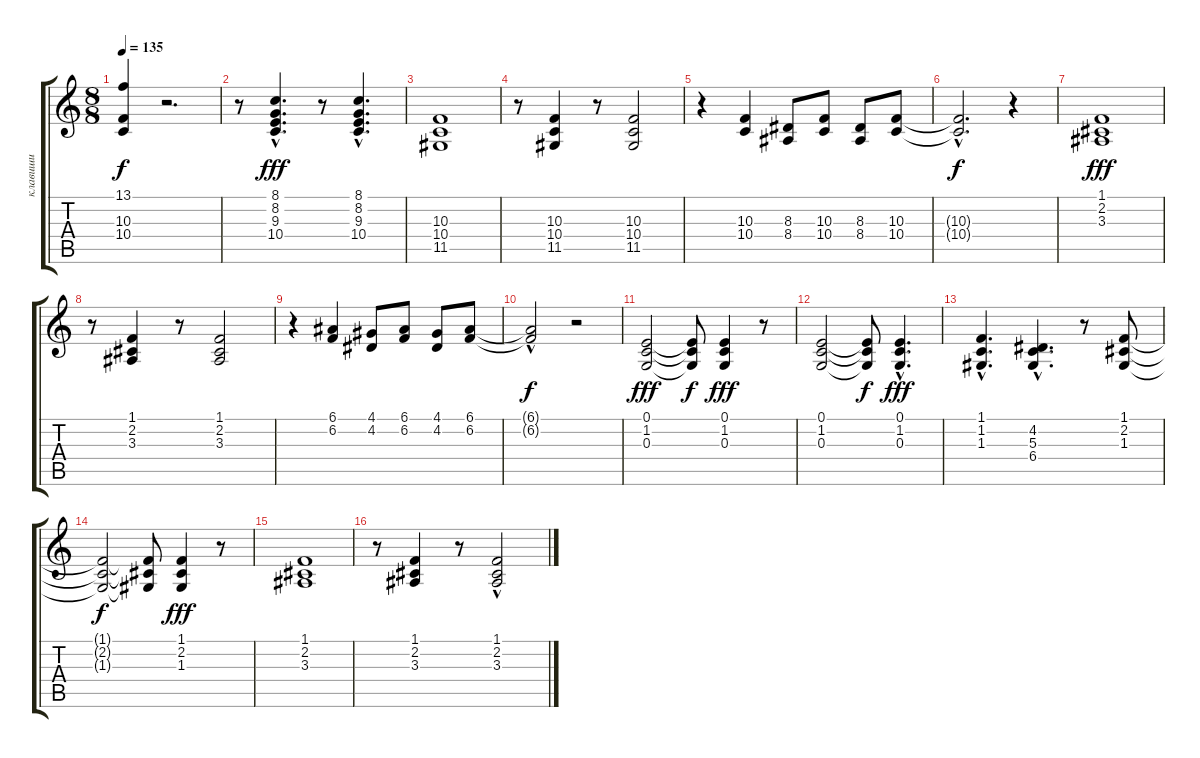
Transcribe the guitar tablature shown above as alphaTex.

\track ("клавиши" "клавиши") {instrument electricpiano1}
\staff {score tabs}
\tuning (E4 B3 G3 D3 A2 E2) {hide}
\ts (8 8)
\tempo 135
\clef g2
\ks c
(13.1{t} 10.3{t} 10.4{t}).4{dy f} r.2{d} |
r.8 (8.1{hac} 8.2{hac} 9.3{hac} 10.4{hac}).4{d dy fff} r.8 (8.1{hac} 8.2{hac} 9.3{hac} 10.4{hac}).4{d} |
(10.3 10.4 11.5).1 |
r.8 (10.3 10.4 11.5).4 r.8 (10.3 10.4 11.5).2 |
r.4 (10.3 10.4).4 (8.3 8.4).8 (10.3 10.4).8 (8.3 8.4).8 (10.3 10.4).8 |
(10.3{hac t} 10.4{hac t}).2{d dy f} r.4 |
(1.1 2.2 3.3).1{dy fff} |
r.8 (1.1 2.2 3.3).4 r.8 (1.1 2.2 3.3).2 |
r.4 (6.1 6.2).4 (4.1 4.2).8 (6.1 6.2).8 (4.1 4.2).8 (6.1 6.2).8 |
(6.1{hac t} 6.2{t}).2{dy f} r.2 |
(0.1 1.2 0.3).2{dy fff} (0.1{t} 1.2{t} 0.3{t}).8{dy f} (0.1 1.2 0.3).4{dy fff} r.8 |
(0.1 1.2 0.3).2 (0.1{t} 1.2{t} 0.3{t}).8{dy f} (0.1{hac} 1.2 0.3{hac}).4{d dy fff} |
(1.1 1.2{hac} 1.3{hac}).4{d} (4.2{hac} 5.3{hac} 6.4{hac}).4{d} r.8 (1.1 2.2 1.3).8 |
(1.1{t} 2.2{t} 1.3{t}).2{dy f} (1.1{t} 2.2{t} 1.3{t}).8 (1.1 2.2 1.3).4{dy fff} r.8 |
(1.1 2.2 3.3).1 |
r.8 (1.1 2.2 3.3).4 r.8 (1.1{hac} 2.2{hac} 3.3).2
